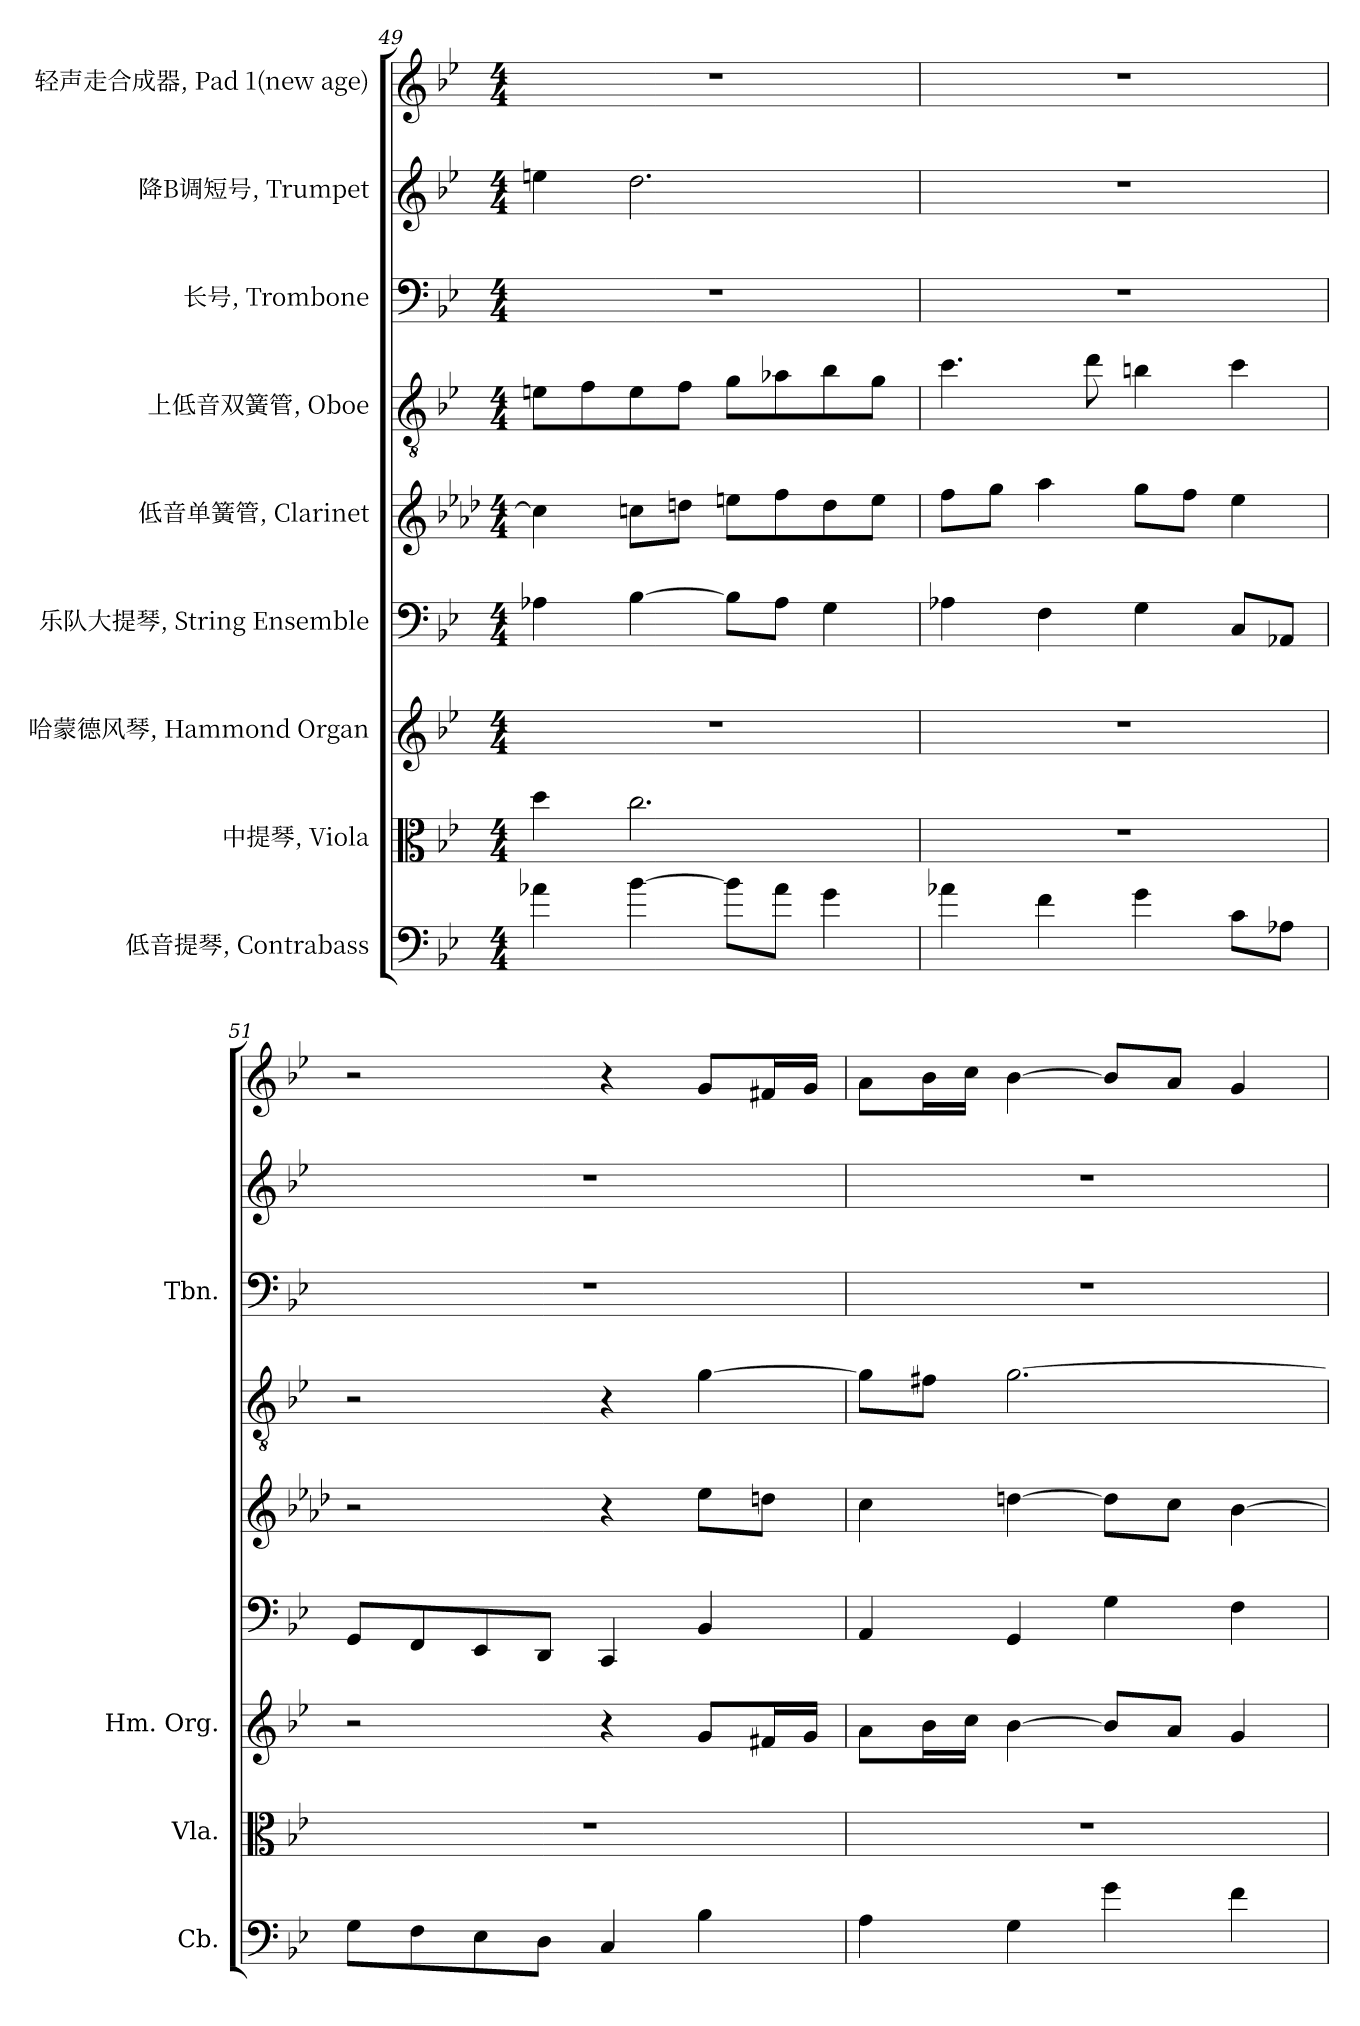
**kern	**kern	**kern	**kern	**kern	**kern	**kern	**kern	**kern
*part9	*part8	*part7	*part6	*part5	*part4	*part3	*part2	*part1
*staff9	*staff8	*staff7	*staff6	*staff5	*staff4	*staff3	*staff2	*staff1
*I"低音提琴, Contrabass	*I"中提琴, Viola	*I"哈蒙德风琴, Hammond Organ	*I"乐队大提琴, String Ensemble	*I"低音单簧管, Clarinet	*I"上低音双簧管, Oboe	*I"长号, Trombone	*I"降B调短号, Trumpet	*I"轻声走合成器, Pad 1(new age)
*I'Cb.	*I'Vla.	*I'Hm. Org.	*	*	*	*I'Tbn.	*	*
!!LO:PB:g=z
*clefF4	*clefC3	*clefG2	*clefF4	*clefG2	*clefGv2	*clefF4	*clefG2	*clefG2
*ITrd7c12	*	*	*	*ITrd8c14	*	*	*ITrd1c2	*
*k[b-e-]	*k[b-e-]	*k[b-e-]	*k[b-e-]	*k[b-e-a-d-]	*k[b-e-]	*k[b-e-]	*k[b-e-a-d-]	*k[b-e-]
*M4/4	*M4/4	*M4/4	*M4/4	*M4/4	*M4/4	*M4/4	*M4/4	*M4/4
=49	=49	=49	=49	=49	=49	=49	=49	=49
4A-X\	4dd\	1r	4A-X\	4c-\]	8en\L	1r	4ddn\	1r
.	.	.	.	.	8f\	.	.	.
[4B-\	2.cc\	.	[4B-\	8cn\L	8e\	.	2.cc\	.
.	.	.	.	8dn\J	8f\J	.	.	.
8B-\L]	.	.	8B-\L]	8en\L	8g\L	.	.	.
8A-\J	.	.	8A-\J	8f\	8a-X\	.	.	.
4G\	.	.	4G\	8d\	8b-\	.	.	.
.	.	.	.	8e\J	8g\J	.	.	.
=50	=50	=50	=50	=50	=50	=50	=50	=50
4A-X\	1r	1r	4A-X\	8f\L	4.cc\	1r	1r	1r
.	.	.	.	8g\J	.	.	.	.
4F\	.	.	4F\	4a-\	.	.	.	.
.	.	.	.	.	8dd\	.	.	.
4G\	.	.	4G\	8g\L	4bn\	.	.	.
.	.	.	.	8f\J	.	.	.	.
8C\L	.	.	8C/L	4e-\	4cc\	.	.	.
8AA-X\J	.	.	8AA-X/J	.	.	.	.	.
=51	=51	=51	=51	=51	=51	=51	=51	=51
8GG\L	1r	2r	8GG/L	2r	2r	1r	1r	2r
8FF\	.	.	8FF/	.	.	.	.	.
8EE-\	.	.	8EE-/	.	.	.	.	.
8DD\J	.	.	8DD/J	.	.	.	.	.
4CC/	.	4r	4CC/	4r	4r	.	.	4r
4BB-\	.	8g/L	4BB-/	8e-\L	[4g\	.	.	8g/L
.	.	16f#X/L	.	8dn\J	.	.	.	16f#X/L
.	.	16g/JJ	.	.	.	.	.	16g/JJ
=52	=52	=52	=52	=52	=52	=52	=52	=52
4AA\	1r	8a\L	4AA/	4c\	8g\L]	1r	1r	8a\L
.	.	16b-\L	.	.	8f#X\J	.	.	16b-\L
.	.	16cc\JJ	.	.	.	.	.	16cc\JJ
4GG\	.	[4b-\	4GG/	[4dn\	[2.g\	.	.	[4b-\
4G\	.	8b-/L]	4G\	8d\L]	.	.	.	8b-/L]
.	.	8a/J	.	8c\J	.	.	.	8a/J
4F\	.	4g/	4F\	[4B-\	.	.	.	4g/
=	=	=	=	=	=	=	=	=
*-	*-	*-	*-	*-	*-	*-	*-	*-
